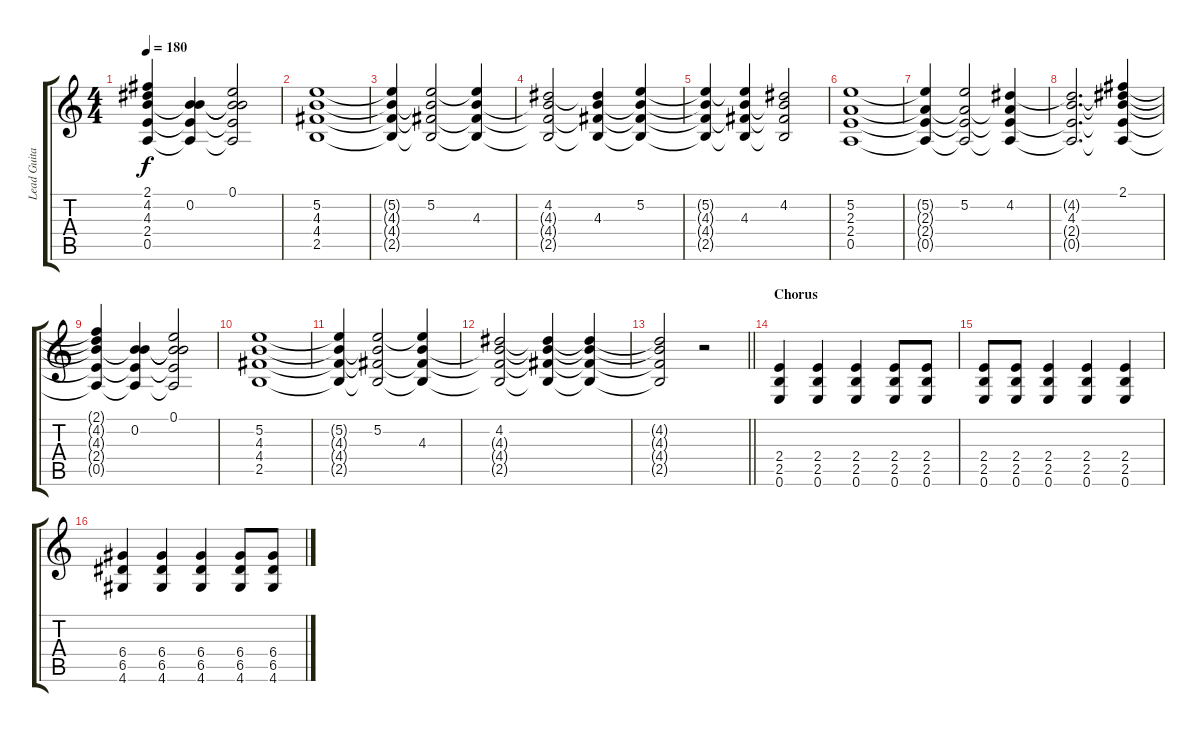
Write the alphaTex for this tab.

\track ("Lead Guitar (J.H. Park)" "Lead Guita") {instrument overdrivenguitar}
\staff {score tabs}
\tuning (E4 B3 G3 D3 A2 E2) {hide}
\ts (4 4)
\tempo 180
\clef g2
\ks c
(2.1{t} 4.2{t} 4.3{t} 2.4{t} 0.5{t}).4{dy f} (0.2 4.3{t} 2.4{t} 0.5{t}).4 (0.1 0.2{t} 4.3{t} 2.4{t} 0.5{t}).2 |
(5.2 4.3 4.4 2.5).1 |
(5.2{t} 4.3{t} 4.4{t} 2.5{t}).4 (5.2 4.3{t} 4.4{t} 2.5{t}).2 (5.2{t} 4.3 4.4{t} 2.5{t}).4 |
(4.2 4.3{t} 4.4{t} 2.5{t}).2 (4.2{t} 4.3 4.4{t} 2.5{t}).4 (5.2 4.3{t} 4.4{t} 2.5{t}).4 |
(5.2{t} 4.3{t} 4.4{t} 2.5{t}).4 (5.2{t} 4.3 4.4{t} 2.5{t}).4 (4.2 4.3{t} 4.4{t} 2.5{t}).2 |
(5.2 2.3 2.4 0.5).1 |
(5.2{t} 2.3{t} 2.4{t} 0.5{t}).4 (5.2 2.3{t} 2.4{t} 0.5{t}).2 (4.2 2.3{t} 2.4{t} 0.5{t}).4 |
(4.2{t} 4.3 2.4{t} 0.5{t}).2{d} (2.1 4.2{t} 4.3{t} 2.4{t} 0.5{t}).4 |
(2.1{t} 4.2{t} 4.3{t} 2.4{t} 0.5{t}).4 (0.2 4.3{t} 2.4{t} 0.5{t}).4 (0.1 0.2{t} 4.3{t} 2.4{t} 0.5{t}).2 |
(5.2 4.3 4.4 2.5).1 |
(5.2{t} 4.3{t} 4.4{t} 2.5{t}).4 (5.2 4.3{t} 4.4{t} 2.5{t}).2 (5.2{t} 4.3 4.4{t} 2.5{t}).4 |
(4.2 4.3{t} 4.4{t} 2.5{t}).2 (4.2{t} 4.3{t} 4.4{t} 2.5{t}).4 (4.2{t} 4.3{t} 4.4{t} 2.5{t}).4 |
\barLineRight lightlight
(4.2{t} 4.3{t} 4.4{t} 2.5{t}).2 r.2 |
\section ("" "Chorus")
(2.4 2.5 0.6).4 (2.4 2.5 0.6).4 (2.4 2.5 0.6).4 (2.4 2.5 0.6).8 (2.4 2.5 0.6).8 |
(2.4 2.5 0.6).8 (2.4 2.5 0.6).8 (2.4 2.5 0.6).4 (2.4 2.5 0.6).4 (2.4 2.5 0.6).4 |
(6.4 6.5 4.6).4 (6.4 6.5 4.6).4 (6.4 6.5 4.6).4 (6.4 6.5 4.6).8 (6.4 6.5 4.6).8
